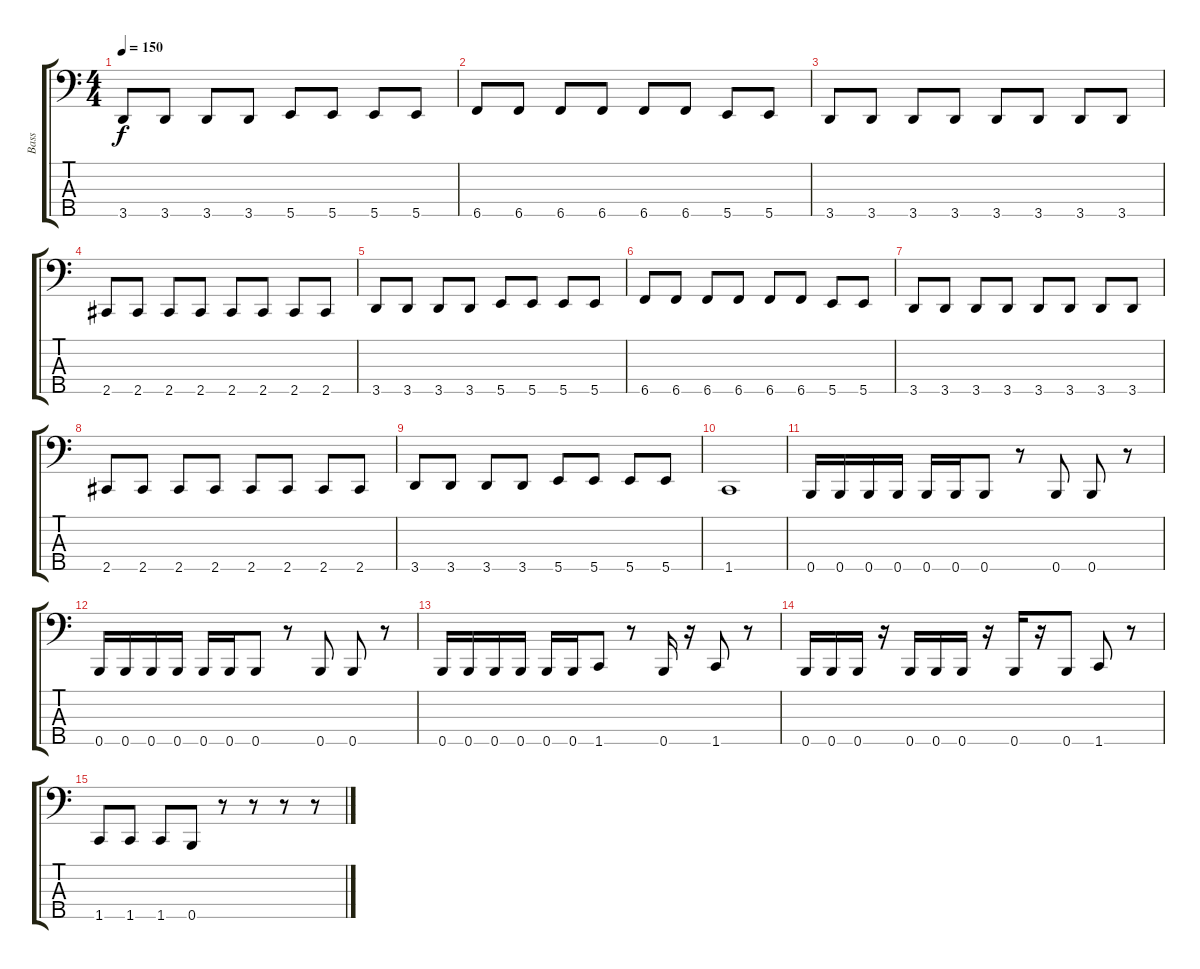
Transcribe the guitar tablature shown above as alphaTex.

\track ("Bass" "Bass") {instrument electricbassfinger}
\staff {score tabs}
\tuning (G2 D2 A1 E1 B0) {hide}
\ts (4 4)
\tempo 150
\clef f4
\ks c
3.5.8{dy f} 3.5.8 3.5.8 3.5.8 5.5.8 5.5.8 5.5.8 5.5.8 |
6.5.8 6.5.8 6.5.8 6.5.8 6.5.8 6.5.8 5.5.8 5.5.8 |
3.5.8 3.5.8 3.5.8 3.5.8 3.5.8 3.5.8 3.5.8 3.5.8 |
2.5.8 2.5.8 2.5.8 2.5.8 2.5.8 2.5.8 2.5.8 2.5.8 |
3.5.8 3.5.8 3.5.8 3.5.8 5.5.8 5.5.8 5.5.8 5.5.8 |
6.5.8 6.5.8 6.5.8 6.5.8 6.5.8 6.5.8 5.5.8 5.5.8 |
3.5.8 3.5.8 3.5.8 3.5.8 3.5.8 3.5.8 3.5.8 3.5.8 |
2.5.8 2.5.8 2.5.8 2.5.8 2.5.8 2.5.8 2.5.8 2.5.8 |
3.5.8 3.5.8 3.5.8 3.5.8 5.5.8 5.5.8 5.5.8 5.5.8 |
1.5.1 |
0.5.16 0.5.16 0.5.16 0.5.16 0.5.16 0.5.16 0.5.8 r.8 0.5.8 0.5.8 r.8 |
0.5.16 0.5.16 0.5.16 0.5.16 0.5.16 0.5.16 0.5.8 r.8 0.5.8 0.5.8 r.8 |
0.5.16 0.5.16 0.5.16 0.5.16 0.5.16 0.5.16 1.5.8 r.8 0.5.16 r.16 1.5.8 r.8 |
0.5.16 0.5.16 0.5.16 r.16 0.5.16 0.5.16 0.5.16 r.16 0.5.16 r.16 0.5.8 1.5.8 r.8 |
1.5.8 1.5.8 1.5.8 0.5.8 r.8 r.8 r.8 r.8
